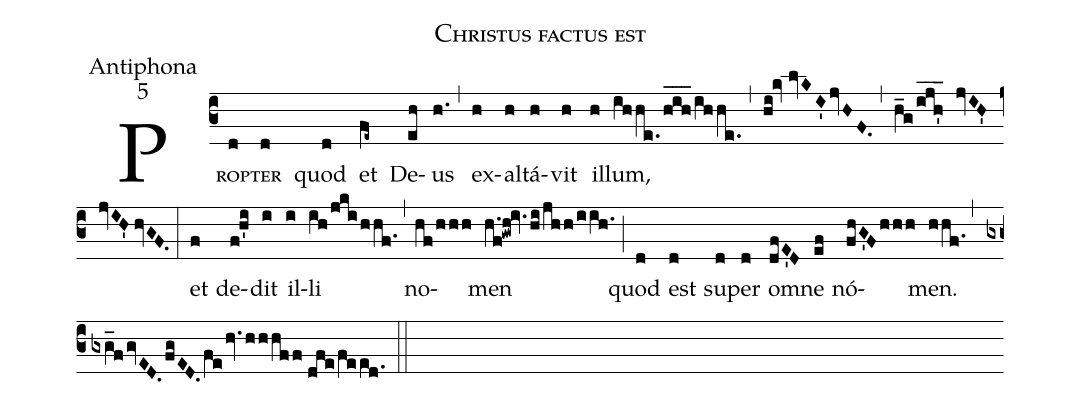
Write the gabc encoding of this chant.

name:Christus factus est;
office-part:Antiphona;
mode:5;
%%
(c3) <sc>Pro</sc>(d)<sc>pter</sc>(d) quod(d) et(fe~) De(eh)us(h.) (,) ex(h)al(h)tá(h)vit(h) il(h)lum,(ihhe./hih___/ihhe.) (,) (hi!kv//lvKI'/jvHF.) (,) (h_g/ijh'___ jvIH'/jvIH'//hvGF.) (:) et(f) de(f!h'i)dit(i) il(i)li(ih/jki/hhf.) (,) no(hf/hhh)men(h.f!gwh!iv./hi/jhh/iih.) (;) quod(d) est(d) su(d)per(d) o(dfE'D)mne(ef) nó(fhG'F/hhh)men.(hhf.) (,) (gxg_f/gvED.fgED./fe/hv.hhhff//dfe/feed.) (::)
